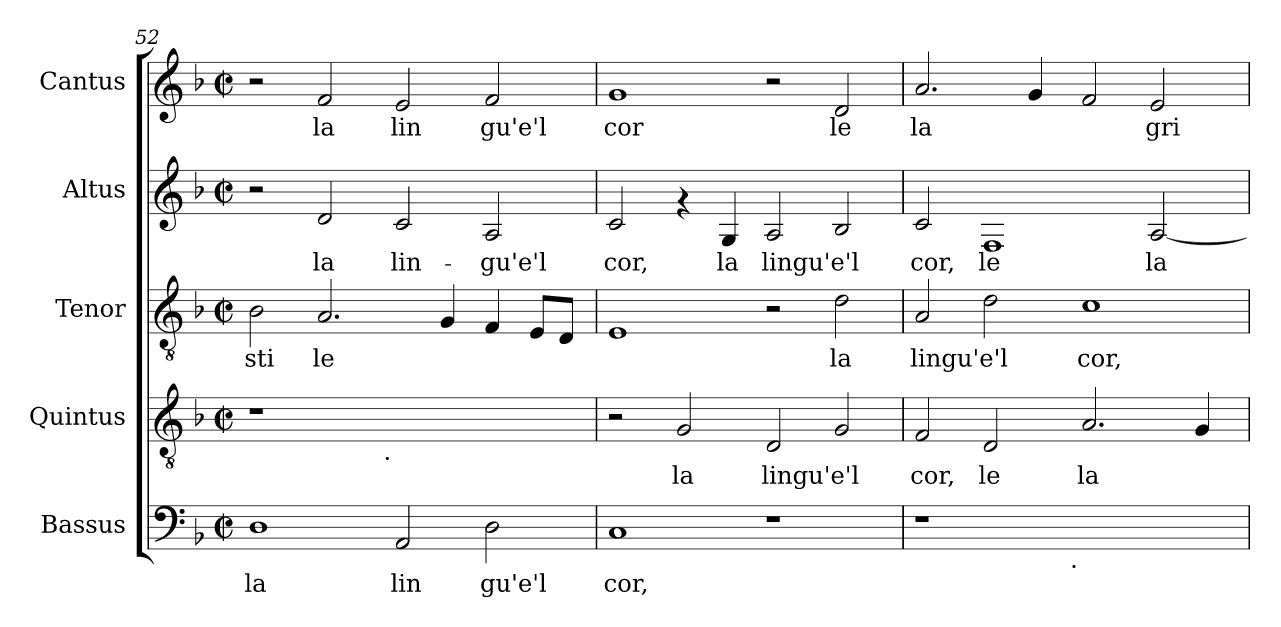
**kern	**text	**kern	**text	**kern	**text	**kern	**text	**kern	**text
*part5	*part5	*part4	*part4	*part3	*part3	*part2	*part2	*part1	*part1
*staff5	*staff5	*staff4	*staff4	*staff3	*staff3	*staff2	*staff2	*staff1	*staff1
*I"Bassus	*	*I"Quintus	*	*I"Tenor	*	*I"Altus	*	*I"Cantus	*
*clefF4	*	*clefGv2	*	*clefGv2	*	*clefG2	*	*clefG2	*
*k[b-]	*	*k[b-]	*	*k[b-]	*	*k[b-]	*	*k[b-]	*
*F:	*	*F:	*	*F:	*	*F:	*	*F:	*
*M2/2	*	*M2/2	*	*M2/2	*	*M2/2	*	*M2/2	*
*met(c|)	*	*met(c|)	*	*met(c|)	*	*met(c|)	*	*met(c|)	*
=52	=52	=52	=52	=52	=52	=52	=52	=52	=52
!	!LO:LY:b:cj	!	!	!	!LO:LY:b:cj	!	!	!	!
*	*	*^	*	*	*	*	*	*	*
1D	la	1r	2ryy	.	2B-\	sti	2r	.	2r	.
!	!	!	!	!	!	!LO:LY:b:cj	!	!LO:LY:b:cj	!	!LO:LY:b:cj
.	.	.	4...ryy	.	2.A/	le	2d/	la	2f/	la
!	!	!	!LO:TX:b:t=.	!	!	!	!	!	!	!
.	.	.	1ryy	.	.	.	.	.	.	.
!	!LO:LY:b:cj	!	!	!	!	!	!	!LO:LY:b:cj	!	!LO:LY:b:cj
2AA/	lin	1ryy	.	.	.	.	2c/	lin-	2e/	lin
!	!	!	!	!	!	!LO:LY:b:cj	!	!	!	!
.	.	.	.	.	4G/	.	.	.	.	.
!	!LO:LY:b:cj	!	!	!	!	!LO:LY:b:cj	!	!LO:LY:b:cj	!	!LO:LY:b:cj
2D\	gu'e'l	.	.	.	4F/	.	2A/	-gu'e'l	2f/	gu'e'l
!	!	!	!	!	!	!LO:LY:b:cj	!	!	!	!
.	.	.	.	.	8E/L	.	.	.	.	.
!	!	!	!	!	!	!LO:LY:b:cj	!	!	!	!
.	.	.	.	.	8D/J	.	.	.	.	.
.	.	.	32ryy	.	.	.	.	.	.	.
=53	=53	=53	=53	=53	=53	=53	=53	=53	=53	=53
!	!LO:LY:b:cj	!	!	!	!	!LO:LY:b:cj	!	!LO:LY:b:cj	!	!LO:LY:b:cj
*	*	*v	*v	*	*	*	*	*	*	*
1C	cor,	2r	.	1E	.	2c/	cor,	1g	cor
!	!	!	!LO:LY:b:cj	!	!	!	!	!	!
.	.	2G/	la	.	.	4rf	.	.	.
!	!	!	!	!	!	!	!LO:LY:b:cj	!	!
.	.	.	.	.	.	4G/	la	.	.
!	!	!	!LO:LY:b:cj	!	!	!	!LO:LY:b:cj	!	!
1r	.	2D/	lingu'e'l	2r	.	2A/	lingu'e'l	2r	.
!	!	!	!LO:LY:b:cj	!	!LO:LY:b:cj	!	!LO:LY:b:cj	!	!LO:LY:b:cj
.	.	2G/	.	2d\	la	2B-/	.	2d/	le
!!LO:PB:g=z
=54	=54	=54	=54	=54	=54	=54	=54	=54	=54
!	!	!	!LO:LY:b:cj	!	!LO:LY:b:cj	!	!LO:LY:b:cj	!	!LO:LY:b:cj
*^	*	*	*	*	*	*	*	*	*
1r	2ryy	.	2F/	cor,	2A/	lingu'e'l	2c/	cor,	2.a/	la
!	!	!	!	!LO:LY:b:cj	!	!LO:LY:b:cj	!	!LO:LY:b:cj	!	!
.	4...ryy	.	2D/	le	2d\	.	1F	le	.	.
!	!	!	!	!	!	!	!	!	!	!LO:LY:b:cj
.	.	.	.	.	.	.	.	.	4g/	.
!	!LO:TX:b:t=.	!	!	!	!	!	!	!	!	!
.	1ryy	.	.	.	.	.	.	.	.	.
!	!	!	!	!LO:LY:b:cj	!	!LO:LY:b:cj	!	!	!	!LO:LY:b:cj
1ryy	.	.	2.A/	la-	1c	cor,	.	.	2f/	.
!	!	!	!	!	!	!	!	!LO:LY:b:cj	!	!LO:LY:b:cj
.	.	.	.	.	.	.	[<2A/	la-	2e/	gri
!	!	!	!	!LO:LY:b:cj	!	!	!	!	!	!
.	.	.	4G/	--	.	.	.	.	.	.
.	32ryy	.	.	.	.	.	.	.	.	.
*v	*v	*	*	*	*	*	*	*	*	*
=	=	=	=	=	=	=	=	=	=
*-	*-	*-	*-	*-	*-	*-	*-	*-	*-
